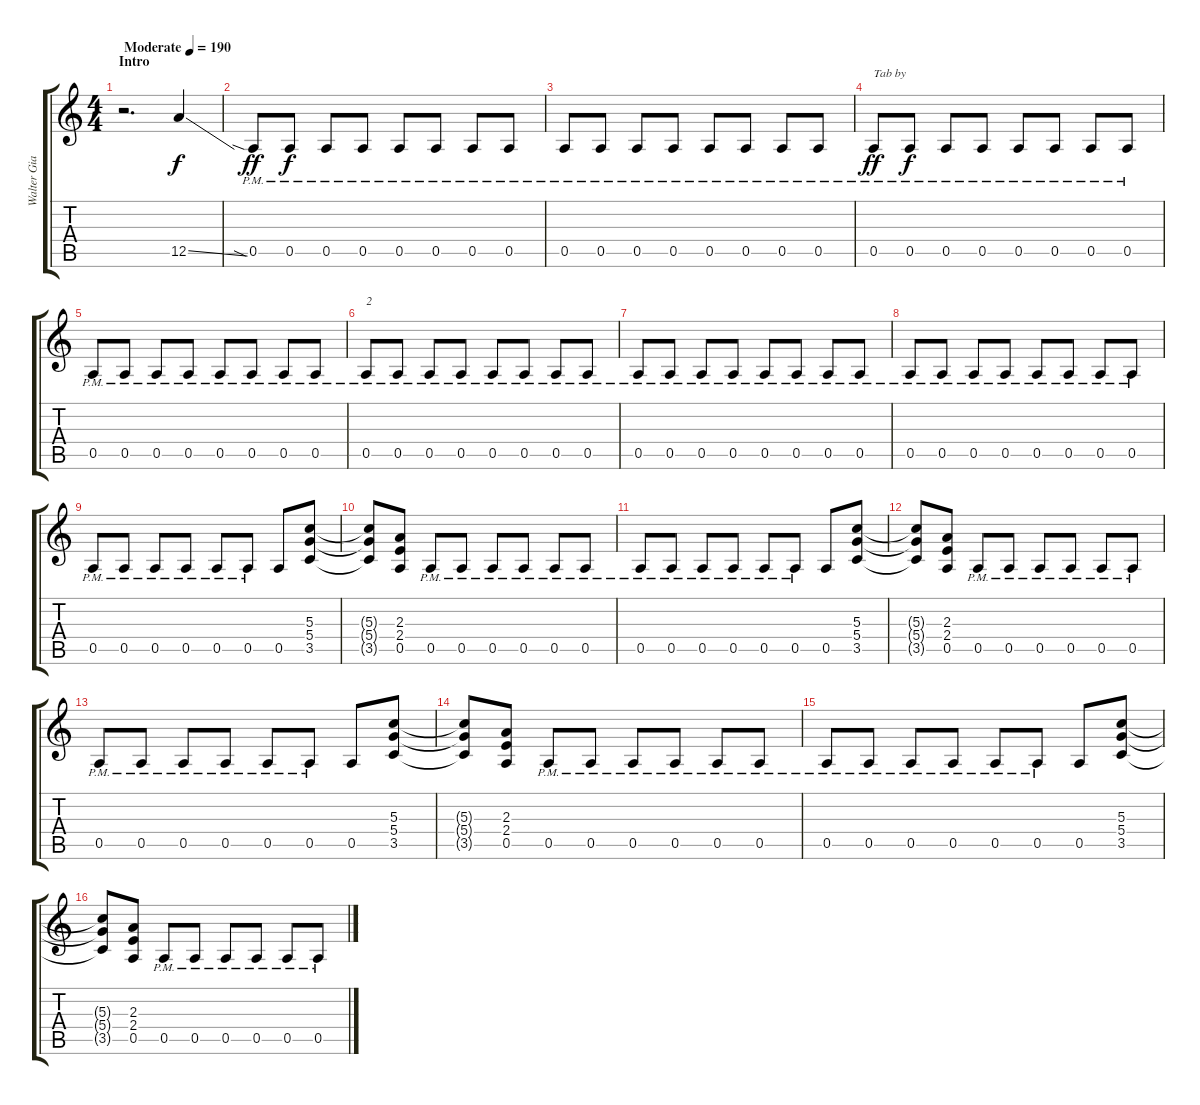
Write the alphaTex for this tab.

\track ("Walter Giardino" "Walter Gia") {instrument distortionguitar}
\staff {score tabs}
\tuning (E4 B3 G3 D3 A2 E2) {hide}
\ts (4 4)
\section ("" "Intro")
\tempo (190 "Moderate")
\clef g2
\ks c
r.2{d dy f instrument distortionguitar} 12.5{ss}.4 |
0.5{sia pm}.8{dy ff} 0.5{pm}.8{dy f} 0.5{pm}.8 0.5{pm}.8 0.5{pm}.8 0.5{pm}.8 0.5{pm}.8 0.5{pm}.8 |
0.5{pm}.8 0.5{pm}.8 0.5{pm}.8 0.5{pm}.8 0.5{pm}.8 0.5{pm}.8 0.5{pm}.8 0.5{pm}.8 |
0.5{pm}.8{txt "Tab by" dy ff} 0.5{pm}.8{dy f} 0.5{pm}.8 0.5{pm}.8 0.5{pm}.8 0.5{pm}.8 0.5{pm}.8 0.5{pm}.8 |
0.5{pm}.8 0.5{pm}.8 0.5{pm}.8 0.5{pm}.8 0.5{pm}.8 0.5{pm}.8 0.5{pm}.8 0.5{pm}.8 |
0.5{pm}.8{txt "2"} 0.5{pm}.8 0.5{pm}.8 0.5{pm}.8 0.5{pm}.8 0.5{pm}.8 0.5{pm}.8 0.5{pm}.8 |
0.5{pm}.8 0.5{pm}.8 0.5{pm}.8 0.5{pm}.8 0.5{pm}.8 0.5{pm}.8 0.5{pm}.8 0.5{pm}.8 |
0.5{pm}.8 0.5{pm}.8 0.5{pm}.8 0.5{pm}.8 0.5{pm}.8 0.5{pm}.8 0.5{pm}.8 0.5{pm}.8 |
0.5{pm}.8 0.5{pm}.8 0.5{pm}.8 0.5{pm}.8 0.5{pm}.8 0.5{pm}.8 0.5.8 (5.3 5.4 3.5).8 |
(5.3{t} 5.4{t} 3.5{t}).8 (2.3 2.4 0.5).8 0.5{pm}.8 0.5{pm}.8 0.5{pm}.8 0.5{pm}.8 0.5{pm}.8 0.5{pm}.8 |
0.5{pm}.8 0.5{pm}.8 0.5{pm}.8 0.5{pm}.8 0.5{pm}.8 0.5{pm}.8 0.5.8 (5.3 5.4 3.5).8 |
(5.3{t} 5.4{t} 3.5{t}).8 (2.3 2.4 0.5).8 0.5{pm}.8 0.5{pm}.8 0.5{pm}.8 0.5{pm}.8 0.5{pm}.8 0.5{pm}.8 |
0.5{pm}.8 0.5{pm}.8 0.5{pm}.8 0.5{pm}.8 0.5{pm}.8 0.5{pm}.8 0.5.8 (5.3 5.4 3.5).8 |
(5.3{t} 5.4{t} 3.5{t}).8 (2.3 2.4 0.5).8 0.5{pm}.8 0.5{pm}.8 0.5{pm}.8 0.5{pm}.8 0.5{pm}.8 0.5{pm}.8 |
0.5{pm}.8 0.5{pm}.8 0.5{pm}.8 0.5{pm}.8 0.5{pm}.8 0.5{pm}.8 0.5.8 (5.3 5.4 3.5).8 |
(5.3{t} 5.4{t} 3.5{t}).8 (2.3 2.4 0.5).8 0.5{pm}.8 0.5{pm}.8 0.5{pm}.8 0.5{pm}.8 0.5{pm}.8 0.5{pm}.8
